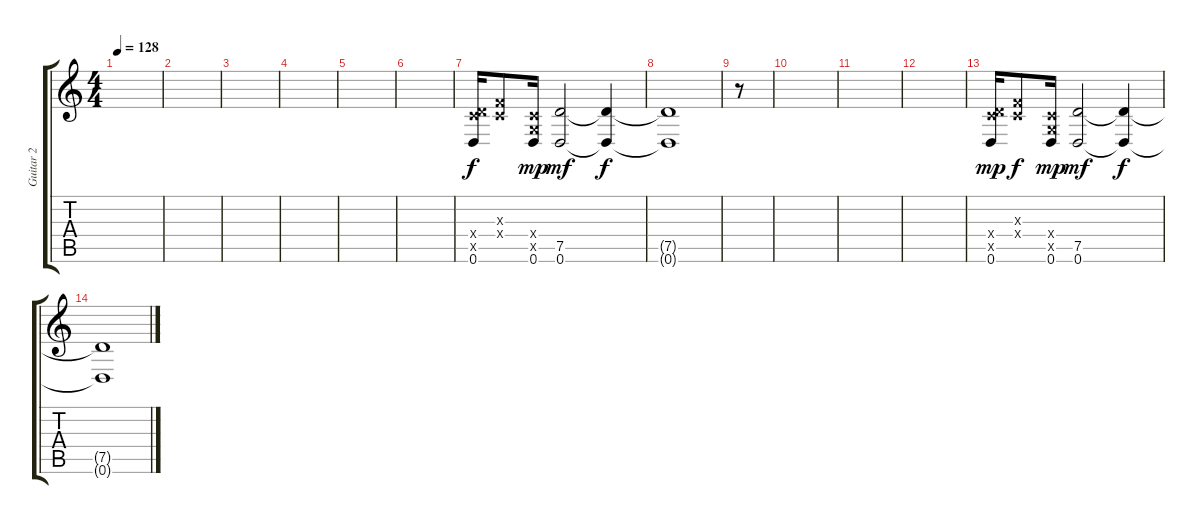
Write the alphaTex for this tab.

\track ("Guitar 2" "Guitar 2") {instrument distortionguitar}
\staff {score tabs}
\tuning (D4 A3 F3 C3 G2 D2) {hide}
\ts (4 4)
\tempo 128
\clef g2
\ks c
|
|
|
|
|
|
(0.4{x} 7.5{x} 0.6).16 (0.3{x} 0.4{x}).8{dy f} (0.4{x} 0.5{x} 0.6).16{dy mp} (7.5 0.6).2{dy mf} (7.5{t} 0.6{t}).4{dy f} |
(7.5{t} 0.6{t}).1 |
r.8 |
|
|
|
(0.4{x} 7.5{x} 0.6).16{dy mp} (0.3{x} 0.4{x}).8{dy f} (0.4{x} 0.5{x} 0.6).16{dy mp} (7.5 0.6).2{dy mf} (7.5{t} 0.6{t}).4{dy f} |
(7.5{t} 0.6{t}).1
